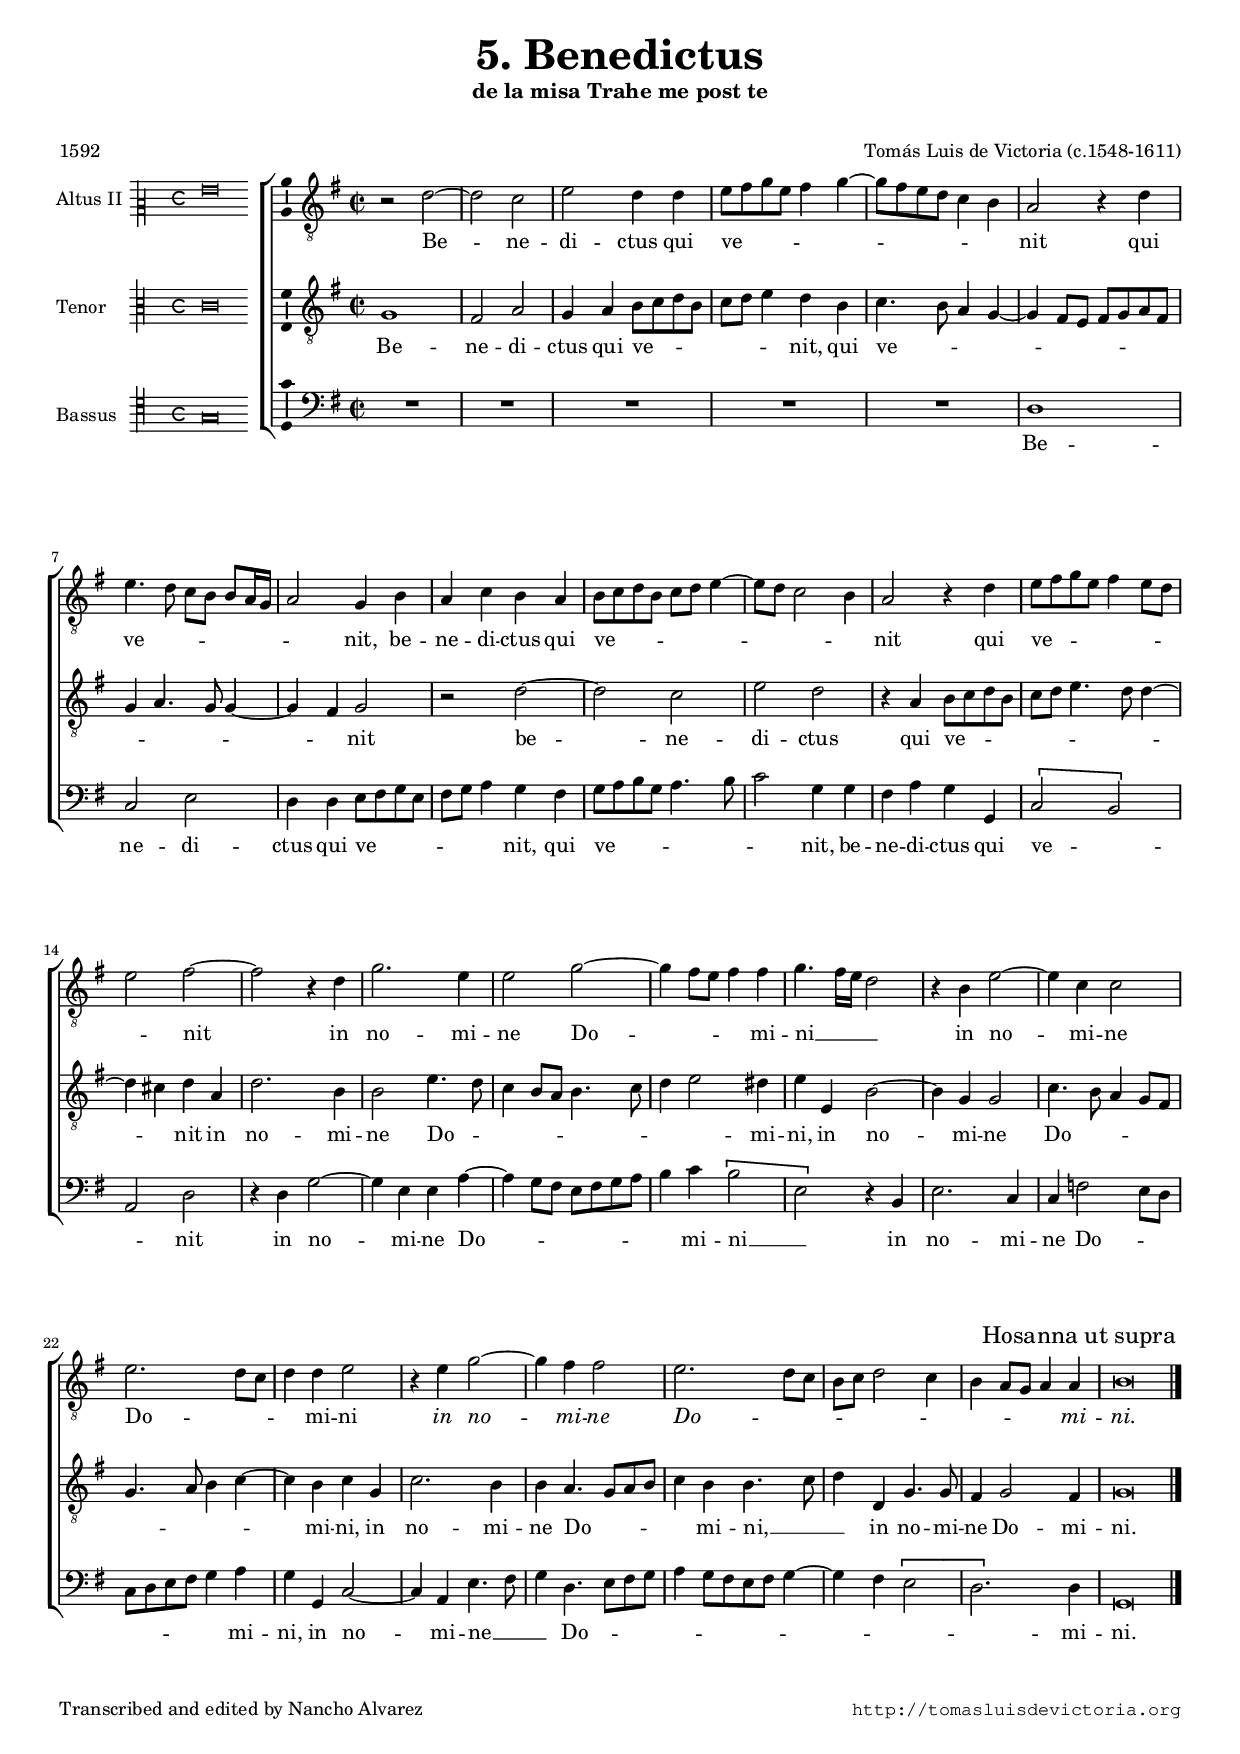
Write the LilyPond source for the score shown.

\version "2.22.0"

#(set-default-paper-size "a4")
#(set-global-staff-size 16.2)
#(ly:set-option 'point-and-click #f)
%mobile -s15.5 -i3.2

italicas=\override LyricText.font-shape = #'italic
rectas=\override LyricText.font-shape = #'upright
ss=\once \set suggestAccidentals = ##t
incipitwidth = 20
mtempo={\tempo 4 = 100}
mtempob={\tempo 4 = 50}
mt=#(define-music-function (offset) (number?) ; move lyric text
      #{ \once \override LyricText.X-offset = -$offset #})


htitle="Trahe me post te: Benedictus"
hcomposer="Victoria"

\header {
	title=\markup{\fontsize #3 "5. Benedictus"}
	subtitle="de la misa Trahe me post te"
	subsubtitle=\markup{\null \vspace #1 }
	composer="Tomás Luis de Victoria (c.1548-1611)"
        pdfauthor=\composer
	%opus="(-)"
	poet=\markup{"1592"}
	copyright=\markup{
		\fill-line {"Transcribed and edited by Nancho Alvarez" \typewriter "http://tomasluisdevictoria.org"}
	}
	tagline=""
}


global={\key c \major \time 2/2  \skip 1*29 
        \override Score.RehearsalMark.self-alignment-X=#RIGHT
        \override Score.RehearsalMark.padding=#2
        \mark \markup{"Hosanna ut supra"}
        \bar "|."
}

altus=\relative c'' {
	r2 g ~ |
	g f |
	a g4 g |
	a8 b c a b4 c ~ |
%5
	c8 b a g f4 e |
	d2 r4 g |
	a4. g8  f[ e]  e[ d16 c] |
	d2 c4 e |
	d f e d |
%10
	e8 f g e f g a4 ~ |
	a8 g f2 e4 |
	d2 r4 g |
	a8 b c a b4 a8 g |
	a2 b ~ |
%15
	b r4 g |
	c2. a4 |
	a2 c ~ |
	c4 b8 a b4 b |
	c4. b16 a g2 |
%20
	r4 e a2 ~ |
	a4 f f2 |
	a2. g8 f |
	g4 g a2 |
	r4 a c2 ~ |
%25
	c4 b b2 |
	a2. g8 f |
	e f g2 f4 |
	e d8 c d4 d |
	e\breve*1/2
}

tenor=\relative c' {
	c1 |
	b2 d |
	c4 d e8 f g e |
	f g a4 g e |
%5
	f4. e8 d4 c ~ |
	c b8 a b c d b |
	c4 d4. c8 c4 ~ |
	c b c2 |
	r g' ~ |
%10
	g f |
	a g |
	r4 d e8 f g e |
	f g a4. g8 g4 ~ |
	g fis g d |
%15
	g2. e4 |
	e2 a4. g8 |
	f4 e8 d e4. f8 |
	g4 a2 gis4 |
	a a, e'2 ~ |
%20
	e4 c c2 |
	f4. e8 d4 c8 b |
	c4. d8 e4 f ~ |
	f e f c |
	f2. e4 |
%25
	e d4. c8 d e |
	f4 e e4. f8 |
	g4 g, c4. c8 |
	b4 c2 b4 |
	c\breve*1/2
}

bassus=\relative c' {
	R1*4/4 |
	R1*4/4 |
	R1*4/4 |
	R1*4/4 |
%5
	R1*4/4 |
	g1 |
	f2 a |
	g4 g a8 b c a |
	b c d4 c b |
%10
	c8 d e c d4. e8 |
	f2 c4 c |
	b d c c, |
	\[f2 e\] |
	d g |
%15
	r4 g c2 ~ |
	c4 a a d ~ |
	d c8 b a b c d |
	e4 f \[e2 |
	a,\] r4 e |
%20
	a2. f4 |
	f bes2 a8 g |
	f g a b c4 d |
	c c, f2 ~ |
	f4 d a'4. b8 |
%25
	c4 g4. a8 b c |
	d4  c8[ b a b] c4 ~ |
	c b \[a2 |
	g2.\] g4 |
	c,\breve*1/2
}

textoaltus=\lyricmode{
Be -- _ ne -- di -- ctus qui ve -- _ _ _ _ _ _ _ _ _ _ _ nit
qui \mt #.3 ve -- _ _ _ _ _ _ _ nit,
be -- ne -- di -- ctus qui ve -- _ _ _ _ _ _ _ _ _ _ nit
qui ve -- _ _ _ _ _ _ _ nit _
in no -- mi -- ne Do -- _ _ _ _ mi -- ni __ _ _ _ 
in no -- _ mi -- ne Do -- _ _ _ mi -- ni
\italicas
in no -- _ mi -- ne Do -- _ _ _ _ _ _ _ _ _ _ mi -- ni.
}

textotenor=\lyricmode{
Be -- ne -- di -- ctus qui ve -- _ _ _ _ _ _ nit,
qui ve -- _ _ _ _ _ _ _ _ _ _ _ _ _ _ _ _ nit
be -- _ ne -- di -- ctus qui ve -- _ _ _ _ _ _ _ _ _ _ nit
in no -- mi -- ne Do -- _ _ _ _ _ _ _ _ mi -- ni,
in no -- _ mi -- ne \mt #.5 Do -- _ _ _ _ _ _ _ _ _ mi -- ni,
in no -- mi -- ne Do -- _ _ _ _ mi -- ni, __ _ _ 
in no -- mi -- ne Do -- mi -- ni.
}

textobassus=\lyricmode{
Be -- ne -- di -- ctus qui ve -- _ _ _ _ _ _ nit, 
qui ve -- _ _ _ _ _ _ nit,
be -- ne -- di -- ctus qui ve -- _ _ nit
in no -- _ mi -- ne Do -- _ _ _ _ _ _ _ _ mi -- ni __ _
in no -- mi -- ne \mt #.2 Do -- _ _ _ _ _ _ _ mi -- ni,
in no -- _ mi -- ne __ _ _ 
\mt #.3 Do -- _ _ _ _ _ _ _ _ _ _ _ _ _ mi -- ni.
}


incipitaltus=\markup{
	\score{
		{ 
		\set Staff.instrumentName="Altus II "
		\override NoteHead.style = #'neomensural 
		\override Staff.TimeSignature.style = #'neomensural
		\cadenzaOn 
		\clef "petrucci-c2"
		\key c \major
		\time 4/4
                g'\breve
		} 
	\layout { line-width=\incipitwidth indent = 0 }
	}
}

incipittenor=\markup{
	\score{
		{ 
		\set Staff.instrumentName="Tenor    "
		\override NoteHead.style = #'neomensural 
		\override Staff.TimeSignature.style = #'neomensural
		\cadenzaOn 
		\clef "petrucci-c3"
		\key c \major
		\time 4/4
                c'\breve
		} 
	\layout { line-width=\incipitwidth indent=0 }
	}
}

incipitbassus=\markup{
	\score{
		{ 
		\set Staff.instrumentName="Bassus  "
		\override NoteHead.style = #'neomensural
		\override Staff.TimeSignature.style = #'neomensural
		\cadenzaOn 
		\clef "petrucci-c4"
		\key c \major
		\time 4/4
                g\breve
		} 
	\layout { line-width=\incipitwidth indent = 0 }
	}
}

%\layout {
%       \context {\Voice
%               \remove Ligature_bracket_engraver
%               \consists Mensural_ligature_engraver
%       }
%       line-width=\incipitwidth
%       indent = 0
%}

\score {\transpose c' g{
\new ChoirStaff<<

	\new Staff <<\global
	\new Voice="v2" {
		\set Staff.instrumentName=\incipitaltus
		\clef "G_8"
		\altus }
	\new Lyrics \lyricsto "v2" {\textoaltus }
	>>
		
	\new Staff <<\global
	\new Voice="v3" {
		\set Staff.instrumentName=\incipittenor
		\clef "G_8"
		\tenor }
	\new Lyrics \lyricsto "v3" {\textotenor }
	>>

	\new Staff <<\global
	\new Voice="v4" {
		\set Staff.instrumentName=\incipitbassus
		\clef "bass"
		\bassus }
	\new Lyrics \lyricsto "v4" {\textobassus }
	>>
	
>>

	} % transpose

\layout{ 
	\context {\Lyrics 
		\override VerticalAxisGroup.staff-affinity = #UP
		\override VerticalAxisGroup.nonstaff-relatedstaff-spacing =
			#'((basic-distance . 0) (minimum-distance . 0) (padding . 1))
		\override LyricText.font-size = #1.2
		\override LyricHyphen.minimum-distance = #0.5
	}
	\context {\Score 
		tempoHideNote = ##t
		\override BarNumber.padding = #2 
	}
	\context {\Voice 
		melismaBusyProperties = #'()
		%autoBeaming = ##f
	}
	\context {\Staff 
                %\RemoveEmptyStaves
                %\override VerticalAxisGroup.remove-first = ##t
		\override VerticalAxisGroup.staff-staff-spacing =
			#'((basic-distance . 11) (minimum-distance . 0) (padding . 1))
		\consists Ambitus_engraver 
		\override LigatureBracket.padding = #1
	}
}

%\midi { \mtempo }

}


\paper{
	evenHeaderMarkup=\markup  \fill-line { \fromproperty #'page:page-number-string \htitle \hcomposer }
	oddHeaderMarkup= \markup  \fill-line { \on-the-fly #not-first-page \hcomposer \on-the-fly #not-first-page \htitle \on-the-fly #not-first-page \fromproperty #'page:page-number-string }
	%system-count=20
	%page-count = 8
	%systems-per-page = 5
	ragged-last-bottom = ##f
	indent=3.6\cm
	system-system-spacing =
	#'((basic-distance . 20) (minimum-distance . 0) (padding . 5))
	top-system-spacing = % header
	#'((basic-distance . 8) (minimum-distance . 0) (padding . 0))
	last-bottom-spacing = % footer
	#'((basic-distance . 14) (minimum-distance . 0) (padding . 0))
	markup-system-spacing.padding = #1.5

first-page-number=18
oddHeaderMarkup=\markup \fill-line {\hcomposer \htitle \fromproperty #'page:page-number-string }
evenHeaderMarkup=\markup \fill-line {\on-the-fly #not-first-page \fromproperty #'page:page-number-string \on-the-fly #not-first-page \htitle \on-the-fly #not-first-page \hcomposer }
}